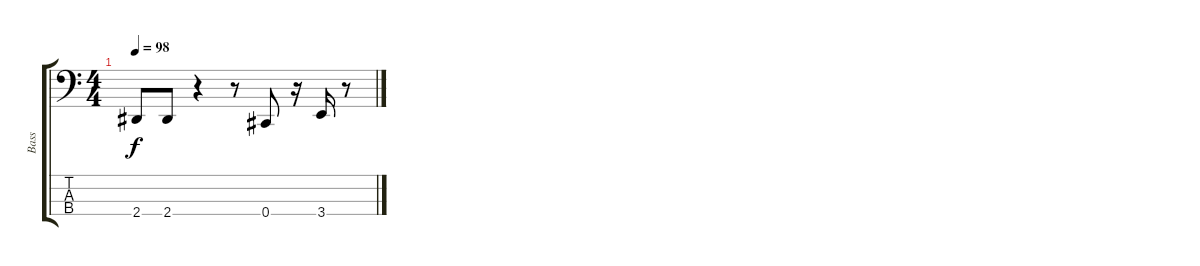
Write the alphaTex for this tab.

\track ("Bass" "Bass") {instrument electricbassfinger}
\staff {score tabs}
\tuning (Gb2 Db2 Ab1 Db1) {hide}
\ts (4 4)
\tempo 98
\clef f4
\ks c
2.4.8{dy f} 2.4.8 r.4 r.8 0.4.8 r.16 3.4.16 r.8
